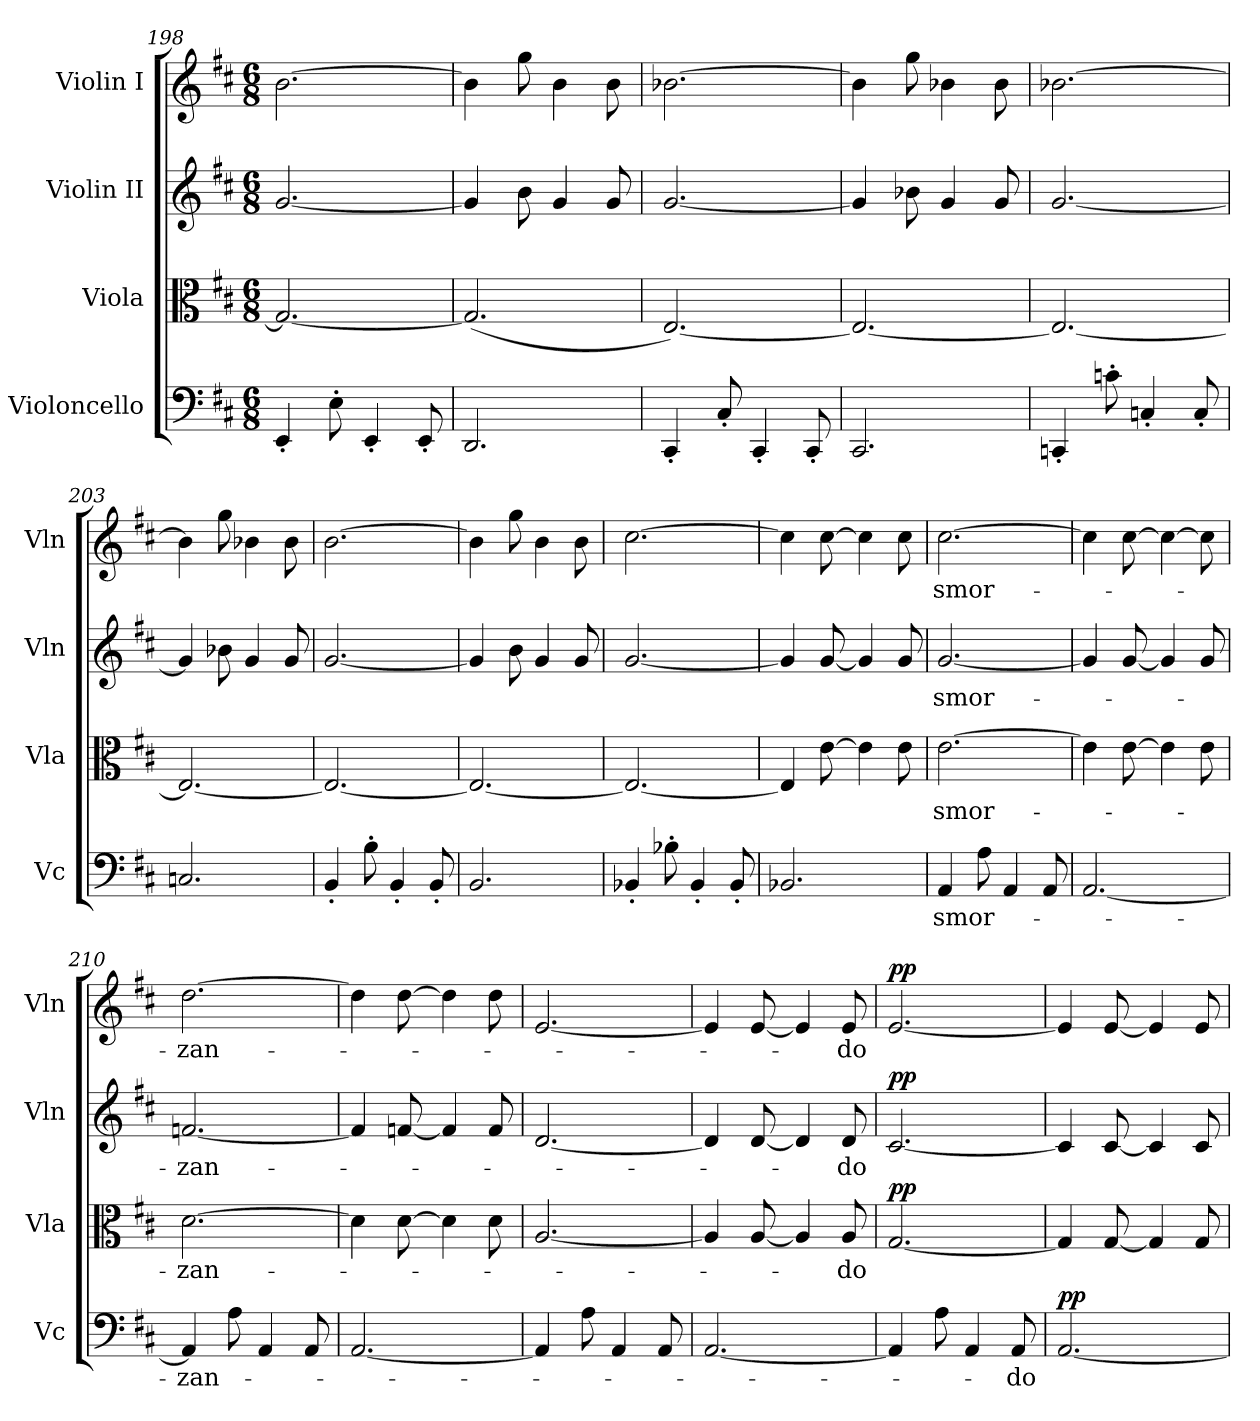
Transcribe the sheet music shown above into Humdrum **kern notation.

**kern	**text	**dynam	**kern	**text	**dynam	**kern	**text	**dynam	**kern	**text	**dynam
*part4	*part4	*part4	*part3	*part3	*part3	*part2	*part2	*part2	*part1	*part1	*part1
*staff4	*staff4	*staff4	*staff3	*staff3	*staff3	*staff2	*staff2	*staff2	*staff1	*staff1	*staff1
*I"Violoncello	*	*	*I"Viola	*	*	*I"Violin II	*	*	*I"Violin I	*	*
*I'Vc	*	*	*I'Vla	*	*	*I'Vln	*	*	*I'Vln	*	*
*clefF4	*	*	*clefC3	*	*	*clefG2	*	*	*clefG2	*	*
*k[f#c#]	*	*	*k[f#c#]	*	*	*k[f#c#]	*	*	*k[f#c#]	*	*
*M6/8	*	*	*M6/8	*	*	*M6/8	*	*	*M6/8	*	*
=198	=198	=198	=198	=198	=198	=198	=198	=198	=198	=198	=198
4EE'	.	.	2.G_	.	.	[2.g	.	.	[2.b	.	.
8E'	.	.	.	.	.	.	.	.	.	.	.
4EE'	.	.	.	.	.	.	.	.	.	.	.
8EE'	.	.	.	.	.	.	.	.	.	.	.
=199	=199	=199	=199	=199	=199	=199	=199	=199	=199	=199	=199
2.DD	.	.	(2.G]	.	.	4g]	.	.	4b]	.	.
.	.	.	.	.	.	8b	.	.	8gg	.	.
.	.	.	.	.	.	4g	.	.	4b	.	.
.	.	.	.	.	.	8g	.	.	8b	.	.
=200	=200	=200	=200	=200	=200	=200	=200	=200	=200	=200	=200
4CC#'	.	.	[2.E)	.	.	[2.g	.	.	[2.b-X	.	.
8C#'	.	.	.	.	.	.	.	.	.	.	.
4CC#'	.	.	.	.	.	.	.	.	.	.	.
8CC#'	.	.	.	.	.	.	.	.	.	.	.
=201	=201	=201	=201	=201	=201	=201	=201	=201	=201	=201	=201
2.CC#	.	.	2.E_	.	.	4g]	.	.	4b-]	.	.
.	.	.	.	.	.	8b-X	.	.	8gg	.	.
.	.	.	.	.	.	4g	.	.	4b-X	.	.
.	.	.	.	.	.	8g	.	.	8b-	.	.
=202	=202	=202	=202	=202	=202	=202	=202	=202	=202	=202	=202
4CCn'	.	.	2.E_	.	.	[2.g	.	.	[2.b-X	.	.
8cn'	.	.	.	.	.	.	.	.	.	.	.
4Cn'	.	.	.	.	.	.	.	.	.	.	.
8C'	.	.	.	.	.	.	.	.	.	.	.
=203	=203	=203	=203	=203	=203	=203	=203	=203	=203	=203	=203
2.Cn	.	.	2.E_	.	.	4g]	.	.	4b-]	.	.
.	.	.	.	.	.	8b-X	.	.	8gg	.	.
.	.	.	.	.	.	4g	.	.	4b-X	.	.
.	.	.	.	.	.	8g	.	.	8b-	.	.
=204	=204	=204	=204	=204	=204	=204	=204	=204	=204	=204	=204
4BB'	.	.	2.E_	.	.	[2.g	.	.	[2.b	.	.
8B'	.	.	.	.	.	.	.	.	.	.	.
4BB'	.	.	.	.	.	.	.	.	.	.	.
8BB'	.	.	.	.	.	.	.	.	.	.	.
=205	=205	=205	=205	=205	=205	=205	=205	=205	=205	=205	=205
2.BB	.	.	2.E_	.	.	4g]	.	.	4b]	.	.
.	.	.	.	.	.	8b	.	.	8gg	.	.
.	.	.	.	.	.	4g	.	.	4b	.	.
.	.	.	.	.	.	8g	.	.	8b	.	.
=206	=206	=206	=206	=206	=206	=206	=206	=206	=206	=206	=206
4BB-X'	.	.	2.E_	.	.	[2.g	.	.	[2.cc#	.	.
8B-X'	.	.	.	.	.	.	.	.	.	.	.
4BB-'	.	.	.	.	.	.	.	.	.	.	.
8BB-'	.	.	.	.	.	.	.	.	.	.	.
=207	=207	=207	=207	=207	=207	=207	=207	=207	=207	=207	=207
2.BB-X	.	.	4E]	.	.	4g]	.	.	4cc#]	.	.
.	.	.	[8e	.	.	[8g	.	.	[8cc#	.	.
.	.	.	4e]	.	.	4g]	.	.	4cc#]	.	.
.	.	.	8e	.	.	8g	.	.	8cc#	.	.
=208	=208	=208	=208	=208	=208	=208	=208	=208	=208	=208	=208
4AA	smor-	.	[2.e	smor-	.	[2.g	smor-	.	[2.cc#	smor-	.
8A	.	.	.	.	.	.	.	.	.	.	.
4AA	.	.	.	.	.	.	.	.	.	.	.
8AA	.	.	.	.	.	.	.	.	.	.	.
=209	=209	=209	=209	=209	=209	=209	=209	=209	=209	=209	=209
[2.AA	.	.	4e]	.	.	4g]	.	.	4cc#]	.	.
.	.	.	[8e	.	.	[8g	.	.	[8cc#	.	.
.	.	.	4e]	.	.	4g]	.	.	4cc#_	.	.
.	.	.	8e	.	.	8g	.	.	8cc#]	.	.
=210	=210	=210	=210	=210	=210	=210	=210	=210	=210	=210	=210
4AA]	-zan-	.	[2.d	-zan-	.	[2.fn	-zan-	.	[2.dd	-zan-	.
8A	.	.	.	.	.	.	.	.	.	.	.
4AA	.	.	.	.	.	.	.	.	.	.	.
8AA	.	.	.	.	.	.	.	.	.	.	.
=211	=211	=211	=211	=211	=211	=211	=211	=211	=211	=211	=211
[2.AA	.	.	4d]	.	.	4f]	.	.	4dd]	.	.
.	.	.	[8d	.	.	[8fn	.	.	[8dd	.	.
.	.	.	4d]	.	.	4f]	.	.	4dd]	.	.
.	.	.	8d	.	.	8f	.	.	8dd	.	.
=212	=212	=212	=212	=212	=212	=212	=212	=212	=212	=212	=212
4AA]	.	.	[2.A	.	.	[2.d	.	.	[2.e	.	.
8A	.	.	.	.	.	.	.	.	.	.	.
4AA	.	.	.	.	.	.	.	.	.	.	.
8AA	.	.	.	.	.	.	.	.	.	.	.
=213	=213	=213	=213	=213	=213	=213	=213	=213	=213	=213	=213
[2.AA	.	.	4A]	.	.	4d]	.	.	4e]	.	.
.	.	.	[8A	.	.	[8d	.	.	[8e	.	.
.	.	.	4A]	.	.	4d]	.	.	4e]	.	.
.	.	.	8A	-do	.	8d	-do	.	8e	-do	.
=214	=214	=214	=214	=214	=214	=214	=214	=214	=214	=214	=214
!	!	!	!	!	!LO:DY:a	!	!	!LO:DY:a	!	!	!LO:DY:a
4AA]	.	.	[2.G	.	pp	[2.c#	.	pp	[2.e	.	pp
8A	.	.	.	.	.	.	.	.	.	.	.
4AA	.	.	.	.	.	.	.	.	.	.	.
8AA	-do	.	.	.	.	.	.	.	.	.	.
=215	=215	=215	=215	=215	=215	=215	=215	=215	=215	=215	=215
!	!	!LO:DY:a	!	!	!	!	!	!	!	!	!
[2.AA	.	pp	4G]	.	.	4c#]	.	.	4e]	.	.
.	.	.	[8G	.	.	[8c#	.	.	[8e	.	.
.	.	.	4G]	.	.	4c#]	.	.	4e]	.	.
.	.	.	8G	.	.	8c#	.	.	8e	.	.
=	=	=	=	=	=	=	=	=	=	=	=
*-	*-	*-	*-	*-	*-	*-	*-	*-	*-	*-	*-
